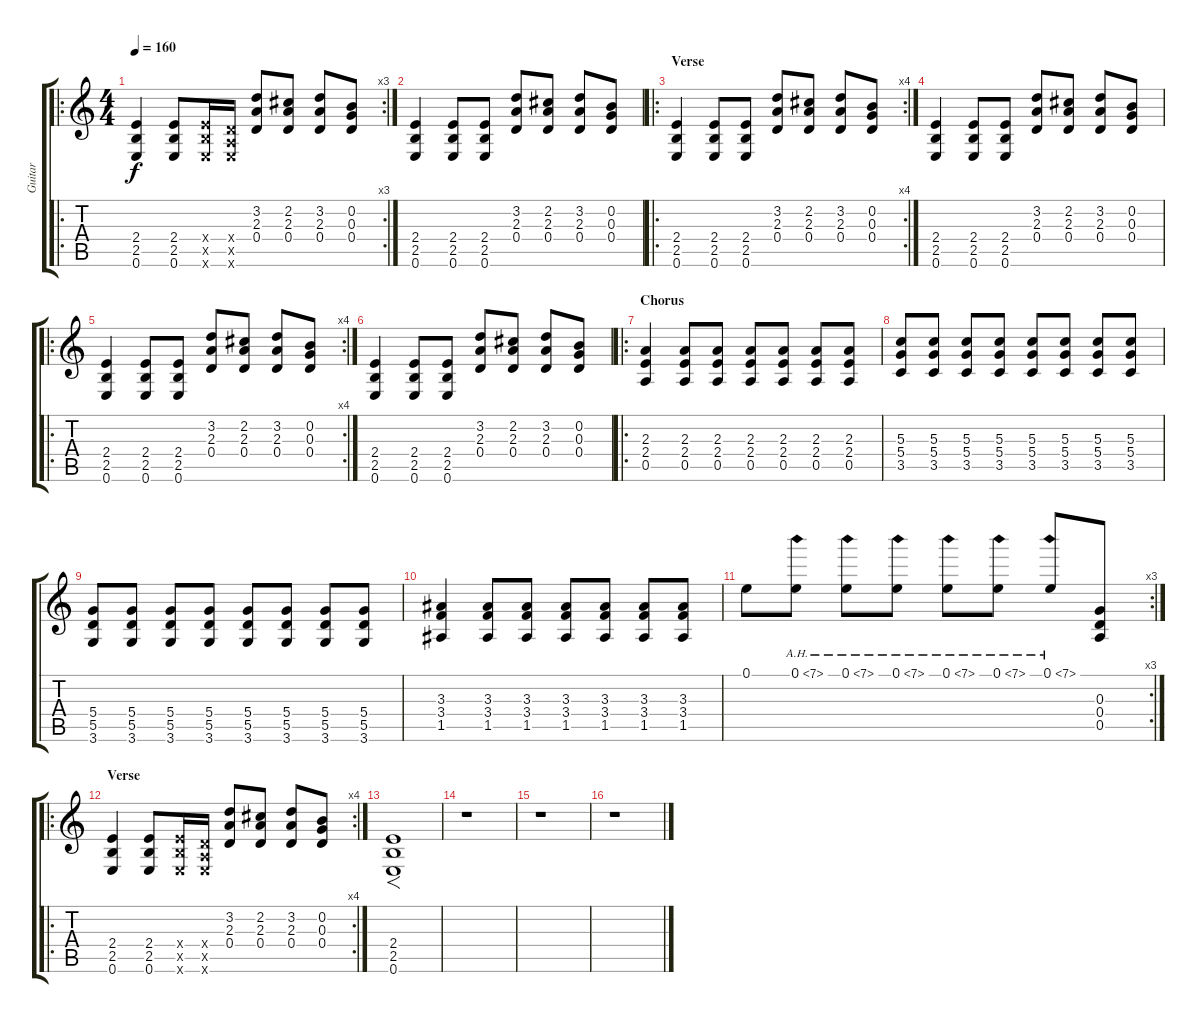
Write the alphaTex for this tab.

\track ("Guitar" "Guitar") {instrument distortionguitar}
\staff {score tabs}
\tuning (E4 B3 G3 D3 A2 E2) {hide}
\ro
\rc 3
\ts (4 4)
\tempo 160
\clef g2
\ks c
(2.4 2.5 0.6).4{dy f instrument distortionguitar} (2.4 2.5 0.6).8 (2.4{x} 2.5{x} 0.6{x}).16 (0.4{x} 0.5{x} 0.6{x}).16 (3.2 2.3 0.4).8 (2.2 2.3 0.4).8 (3.2 2.3 0.4).8 (0.2 0.3 0.4).8 |
(2.4 2.5 0.6).4 (2.4 2.5 0.6).8 (2.4 2.5 0.6).8 (3.2 2.3 0.4).8 (2.2 2.3 0.4).8 (3.2 2.3 0.4).8 (0.2 0.3 0.4).8 |
\ro
\rc 4
\section ("" "Verse")
(2.4 2.5 0.6).4 (2.4 2.5 0.6).8 (2.4 2.5 0.6).8 (3.2 2.3 0.4).8 (2.2 2.3 0.4).8 (3.2 2.3 0.4).8 (0.2 0.3 0.4).8 |
(2.4 2.5 0.6).4 (2.4 2.5 0.6).8 (2.4 2.5 0.6).8 (3.2 2.3 0.4).8 (2.2 2.3 0.4).8 (3.2 2.3 0.4).8 (0.2 0.3 0.4).8 |
\ro
\rc 4
(2.4 2.5 0.6).4 (2.4 2.5 0.6).8 (2.4 2.5 0.6).8 (3.2 2.3 0.4).8 (2.2 2.3 0.4).8 (3.2 2.3 0.4).8 (0.2 0.3 0.4).8 |
(2.4 2.5 0.6).4 (2.4 2.5 0.6).8 (2.4 2.5 0.6).8 (3.2 2.3 0.4).8 (2.2 2.3 0.4).8 (3.2 2.3 0.4).8 (0.2 0.3 0.4).8 |
\ro
\section ("" "Chorus")
(2.3 2.4 0.5).4 (2.3 2.4 0.5).8 (2.3 2.4 0.5).8 (2.3 2.4 0.5).8 (2.3 2.4 0.5).8 (2.3 2.4 0.5).8 (2.3 2.4 0.5).8 |
(5.3 5.4 3.5).8 (5.3 5.4 3.5).8 (5.3 5.4 3.5).8 (5.3 5.4 3.5).8 (5.3 5.4 3.5).8 (5.3 5.4 3.5).8 (5.3 5.4 3.5).8 (5.3 5.4 3.5).8 |
(5.4 5.5 3.6).8 (5.4 5.5 3.6).8 (5.4 5.5 3.6).8 (5.4 5.5 3.6).8 (5.4 5.5 3.6).8 (5.4 5.5 3.6).8 (5.4 5.5 3.6).8 (5.4 5.5 3.6).8 |
(3.3 3.4 1.5).4 (3.3 3.4 1.5).8 (3.3 3.4 1.5).8 (3.3 3.4 1.5).8 (3.3 3.4 1.5).8 (3.3 3.4 1.5).8 (3.3 3.4 1.5).8 |
\rc 3
0.1.8 0.1{ah 7}.8 0.1{ah 7}.8 0.1{ah 7}.8 0.1{ah 7}.8 0.1{ah 7}.8 0.1{ah 7}.8 (0.3 0.4 0.5).8 |
\ro
\rc 4
\section ("" "Verse")
(2.4 2.5 0.6).4 (2.4 2.5 0.6).8 (2.4{x} 2.5{x} 0.6{x}).16 (0.4{x} 0.5{x} 0.6{x}).16 (3.2 2.3 0.4).8 (2.2 2.3 0.4).8 (3.2 2.3 0.4).8 (0.2 0.3 0.4).8 |
(2.4 2.5 0.6).1{f} |
r.1 |
r.1 |
r.1
